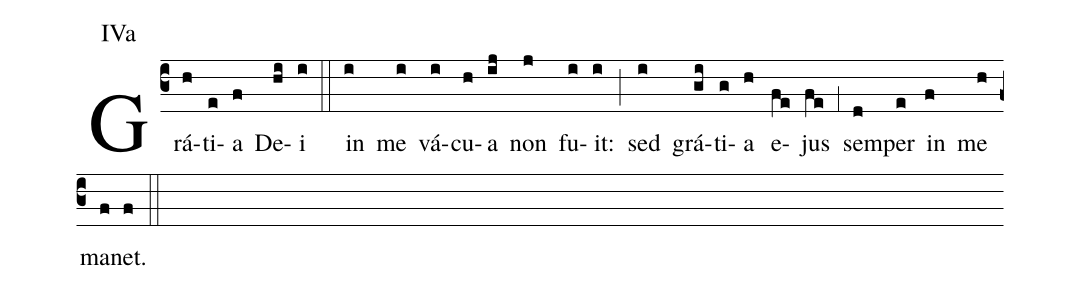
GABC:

annotation: IVa;
%%
(c3) Grá(h)ti(e)a(f) De(hi)i(i) (::) in(i) me(i) vá(i)cu(h)a(ij) non(j) fu(i)it:(i) (;) sed(i) grá(gi)ti(g)a(h) e(fe)jus(fe) (;1) sem(d)per(e) in(f) me(h) ma(f)net.(f) (::)
